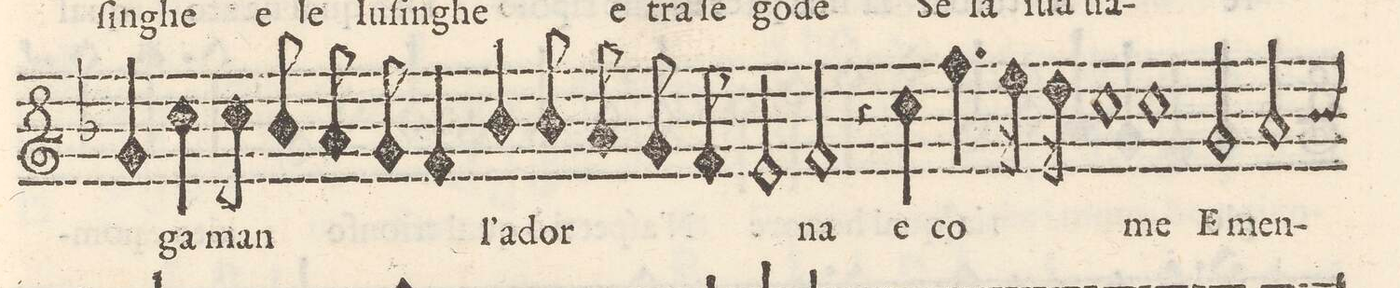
**kern	**text
*I"CANTO	*
*clefG2	*
*k[b-]	*
*met(C)	*
*M2/1	*
4g/	.
4cc\	-ga
8cc\	man
8b-/	.
8a/	.
8g/	.
=16-	=16-
4f/	.
4b-/	l`a-
8b-/	-dor
8a/	.
8g/	.
8f/	.
2e/	.
2f/	na
=17-	=17-
4r	.
4cc\	e
4.ffny\	co-
16ee\	.
16dd\	.
1cc	.
=18-	=18-
1cc	me
2g/	E
2a/	men-
=19-	=19-
*-	*-
